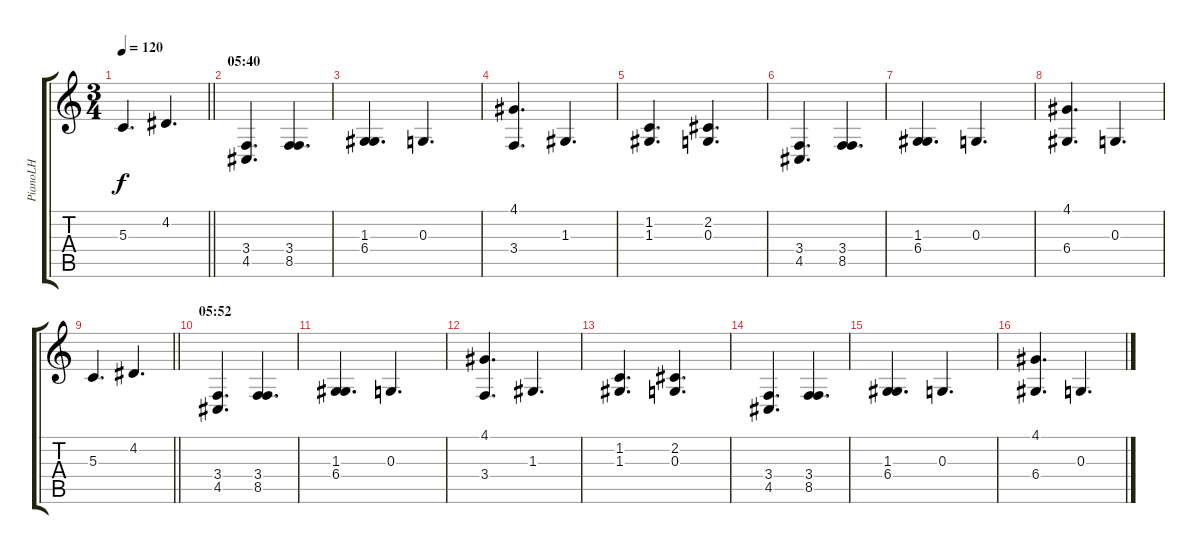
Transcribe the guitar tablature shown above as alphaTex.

\track ("PianoLH" "PianoLH") {instrument brightacousticpiano}
\staff {score tabs}
\tuning (E4 B3 G3 D3 A2 Eb2) {hide}
\ts (3 4)
\tempo 120
\clef g2
\barLineRight lightlight
\ks c
5.3.4{d dy f} 4.2.4{d} |
\section ("" "05:40")
(3.4 4.5).4{d} (3.4 8.5).4{d} |
(1.3 6.4).4{d} 0.3.4{d} |
(4.1 3.4).4{d} 1.3.4{d} |
(1.2 1.3).4{d} (2.2 0.3).4{d} |
(3.4 4.5).4{d} (3.4 8.5).4{d} |
(1.3 6.4).4{d} 0.3.4{d} |
(4.1 6.4).4{d} 0.3.4{d} |
\barLineRight lightlight
5.3.4{d} 4.2.4{d} |
\section ("" "05:52")
(3.4 4.5).4{d} (3.4 8.5).4{d} |
(1.3 6.4).4{d} 0.3.4{d} |
(4.1 3.4).4{d} 1.3.4{d} |
(1.2 1.3).4{d} (2.2 0.3).4{d} |
(3.4 4.5).4{d} (3.4 8.5).4{d} |
(1.3 6.4).4{d} 0.3.4{d} |
(4.1 6.4).4{d} 0.3.4{d}
